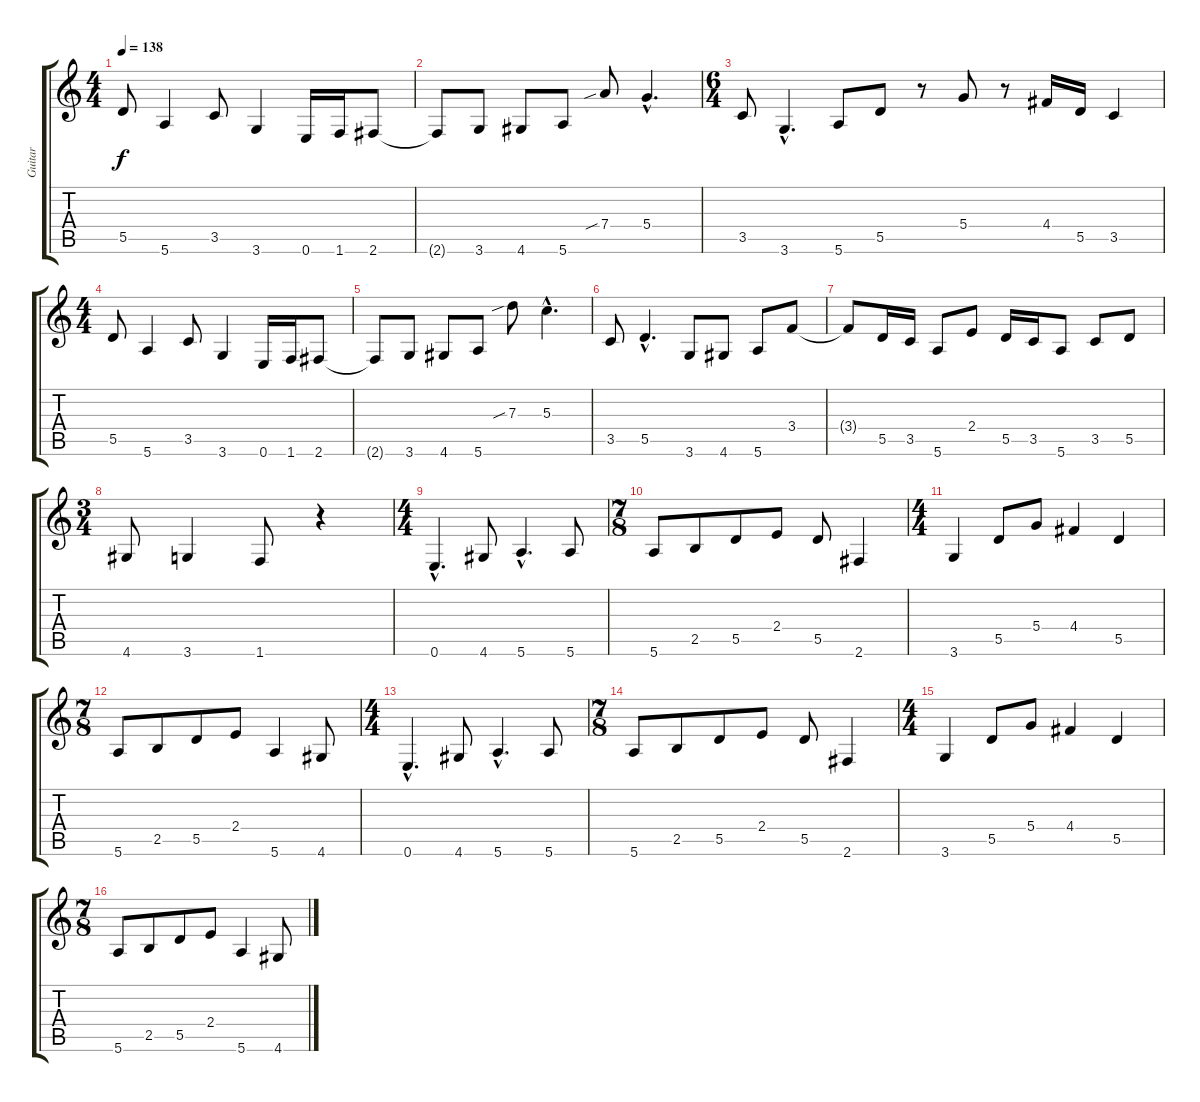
\track ("Guitar" "Guitar") {instrument distortionguitar}
\staff {score tabs}
\tuning (E4 B3 G3 D3 A2 E2) {hide}
\ts (4 4)
\tempo 138
\clef g2
\ks c
5.5.8{dy f} 5.6.4 3.5.8 3.6.4 0.6.16 1.6.16 2.6.8 |
2.6{t}.8 3.6.8 4.6.8 5.6.8 7.4{sib}.8 5.4{hac}.4{d} |
\ts (6 4)
3.5.8 3.6{hac}.4{d} 5.6.8 5.5.8 r.8 5.4.8 r.8 4.4.16 5.5.16 3.5.4 |
\ts (4 4)
5.5.8 5.6.4 3.5.8 3.6.4 0.6.16 1.6.16 2.6.8 |
2.6{t}.8 3.6.8 4.6.8 5.6.8 7.3{sib}.8 5.3{hac}.4{d} |
3.5.8 5.5{hac}.4{d} 3.6.8 4.6.8 5.6.8 3.4.8 |
3.4{t}.8 5.5.16 3.5.16 5.6.8 2.4.8 5.5.16 3.5.16 5.6.8 3.5.8 5.5.8 |
\ts (3 4)
4.6.8 3.6.4 1.6.8 r.4 |
\ts (4 4)
0.6{hac}.4{d} 4.6.8 5.6{hac}.4{d} 5.6.8 |
\ts (7 8)
5.6.8 2.5.8 5.5.8 2.4.8 5.5.8 2.6.4 |
\ts (4 4)
3.6.4 5.5.8 5.4.8 4.4.4 5.5.4 |
\ts (7 8)
5.6.8 2.5.8 5.5.8 2.4.8 5.6.4 4.6.8 |
\ts (4 4)
0.6{hac}.4{d} 4.6.8 5.6{hac}.4{d} 5.6.8 |
\ts (7 8)
5.6.8 2.5.8 5.5.8 2.4.8 5.5.8 2.6.4 |
\ts (4 4)
3.6.4 5.5.8 5.4.8 4.4.4 5.5.4 |
\ts (7 8)
5.6.8 2.5.8 5.5.8 2.4.8 5.6.4 4.6.8
